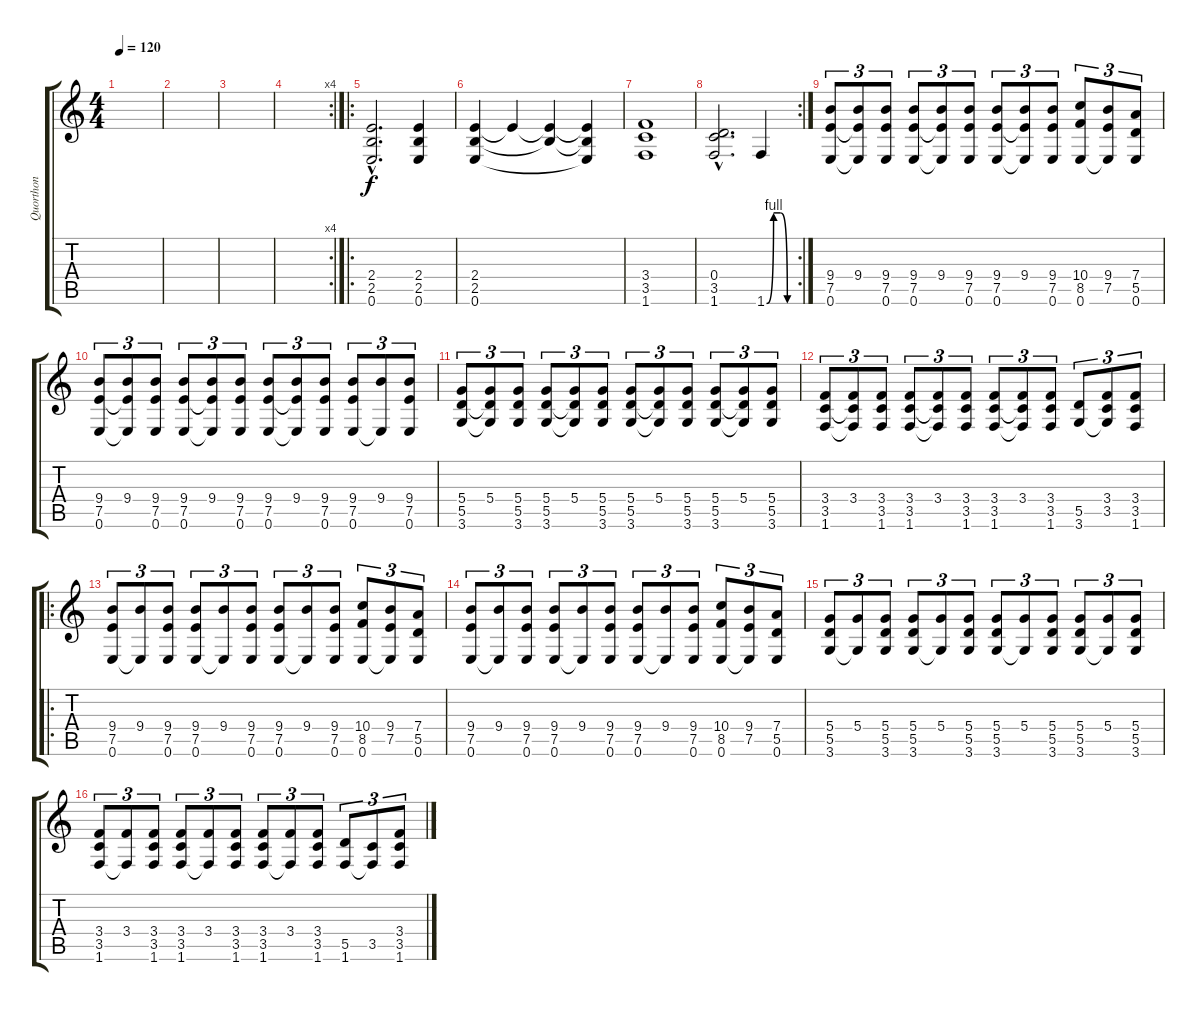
\track ("Quorthon" "Quorthon") {instrument distortionguitar}
\staff {score tabs}
\tuning (E4 B3 G3 D3 A2 E2) {hide}
\ts (4 4)
\tempo 120
\clef g2
\ks c
|
|
|
\rc 4
|
\ro
(2.4{hac} 2.5{hac} 0.6{hac}).2{d} (2.4 2.5 0.6).4 |
(2.4 2.5 0.6).4 2.4{t}.4 (2.4{t} 2.5{t}).4 (2.4{t} 2.5{t} 0.6{t}).4 |
(3.4 3.5 1.6).1 |
\rc 2
(0.4{hac} 3.5{hac} 1.6{hac}).2{d} 1.6{be (custom 0 0 15 4 30 4 45 0 60 0)}.4 |
(9.4 7.5 0.6).8{tu (3 2)} (9.4 7.5{t} 0.6{t}).8{tu (3 2)} (9.4 7.5 0.6).8{tu (3 2)} (9.4 7.5 0.6).8{tu (3 2)} (9.4 7.5{t} 0.6{t}).8{tu (3 2)} (9.4 7.5 0.6).8{tu (3 2)} (9.4 7.5 0.6).8{tu (3 2)} (9.4 7.5{t} 0.6{t}).8{tu (3 2)} (9.4 7.5 0.6).8{tu (3 2)} (10.4 8.5 0.6).8{tu (3 2)} (9.4 7.5 0.6{t}).8{tu (3 2)} (7.4 5.5 0.6).8{tu (3 2)} |
(9.4 7.5 0.6).8{tu (3 2)} (9.4 7.5{t} 0.6{t}).8{tu (3 2)} (9.4 7.5 0.6).8{tu (3 2)} (9.4 7.5 0.6).8{tu (3 2)} (9.4 7.5{t} 0.6{t}).8{tu (3 2)} (9.4 7.5 0.6).8{tu (3 2)} (9.4 7.5 0.6).8{tu (3 2)} (9.4 7.5{t} 0.6{t}).8{tu (3 2)} (9.4 7.5 0.6).8{tu (3 2)} (9.4 7.5 0.6).8{tu (3 2)} (9.4 0.6{t}).8{tu (3 2)} (9.4 7.5 0.6).8{tu (3 2)} |
(5.4 5.5 3.6).8{tu (3 2)} (5.4 5.5{t} 3.6{t}).8{tu (3 2)} (5.4 5.5 3.6).8{tu (3 2)} (5.4 5.5 3.6).8{tu (3 2)} (5.4 5.5{t} 3.6{t}).8{tu (3 2)} (5.4 5.5 3.6).8{tu (3 2)} (5.4 5.5 3.6).8{tu (3 2)} (5.4 5.5{t} 3.6{t}).8{tu (3 2)} (5.4 5.5 3.6).8{tu (3 2)} (5.4 5.5 3.6).8{tu (3 2)} (5.4 5.5{t} 3.6{t}).8{tu (3 2)} (5.4 5.5 3.6).8{tu (3 2)} |
(3.4 3.5 1.6).8{tu (3 2)} (3.4 3.5{t} 1.6{t}).8{tu (3 2)} (3.4 3.5 1.6).8{tu (3 2)} (3.4 3.5 1.6).8{tu (3 2)} (3.4 3.5{t} 1.6{t}).8{tu (3 2)} (3.4 3.5 1.6).8{tu (3 2)} (3.4 3.5 1.6).8{tu (3 2)} (3.4 3.5{t} 1.6{t}).8{tu (3 2)} (3.4 3.5 1.6).8{tu (3 2)} (5.5 3.6).8{tu (3 2)} (3.4 3.5 3.6{t}).8{tu (3 2)} (3.4 3.5 1.6).8{tu (3 2)} |
\ro
(9.4 7.5 0.6).8{tu (3 2)} (9.4 0.6{t}).8{tu (3 2)} (9.4 7.5 0.6).8{tu (3 2)} (9.4 7.5 0.6).8{tu (3 2)} (9.4 0.6{t}).8{tu (3 2)} (9.4 7.5 0.6).8{tu (3 2)} (9.4 7.5 0.6).8{tu (3 2)} (9.4 0.6{t}).8{tu (3 2)} (9.4 7.5 0.6).8{tu (3 2)} (10.4 8.5 0.6).8{tu (3 2)} (9.4 7.5 0.6{t}).8{tu (3 2)} (7.4 5.5 0.6).8{tu (3 2)} |
(9.4 7.5 0.6).8{tu (3 2)} (9.4 0.6{t}).8{tu (3 2)} (9.4 7.5 0.6).8{tu (3 2)} (9.4 7.5 0.6).8{tu (3 2)} (9.4 0.6{t}).8{tu (3 2)} (9.4 7.5 0.6).8{tu (3 2)} (9.4 7.5 0.6).8{tu (3 2)} (9.4 0.6{t}).8{tu (3 2)} (9.4 7.5 0.6).8{tu (3 2)} (10.4 8.5 0.6).8{tu (3 2)} (9.4 7.5 0.6{t}).8{tu (3 2)} (7.4 5.5 0.6).8{tu (3 2)} |
(5.4 5.5 3.6).8{tu (3 2)} (5.4 3.6{t}).8{tu (3 2)} (5.4 5.5 3.6).8{tu (3 2)} (5.4 5.5 3.6).8{tu (3 2)} (5.4 3.6{t}).8{tu (3 2)} (5.4 5.5 3.6).8{tu (3 2)} (5.4 5.5 3.6).8{tu (3 2)} (5.4 3.6{t}).8{tu (3 2)} (5.4 5.5 3.6).8{tu (3 2)} (5.4 5.5 3.6).8{tu (3 2)} (5.4 3.6{t}).8{tu (3 2)} (5.4 5.5 3.6).8{tu (3 2)} |
(3.4 3.5 1.6).8{tu (3 2)} (3.4 1.6{t}).8{tu (3 2)} (3.4 3.5 1.6).8{tu (3 2)} (3.4 3.5 1.6).8{tu (3 2)} (3.4 1.6{t}).8{tu (3 2)} (3.4 3.5 1.6).8{tu (3 2)} (3.4 3.5 1.6).8{tu (3 2)} (3.4 1.6{t}).8{tu (3 2)} (3.4 3.5 1.6).8{tu (3 2)} (5.5 1.6).8{tu (3 2)} (3.5 1.6{t}).8{tu (3 2)} (3.4 3.5 1.6).8{tu (3 2)}
